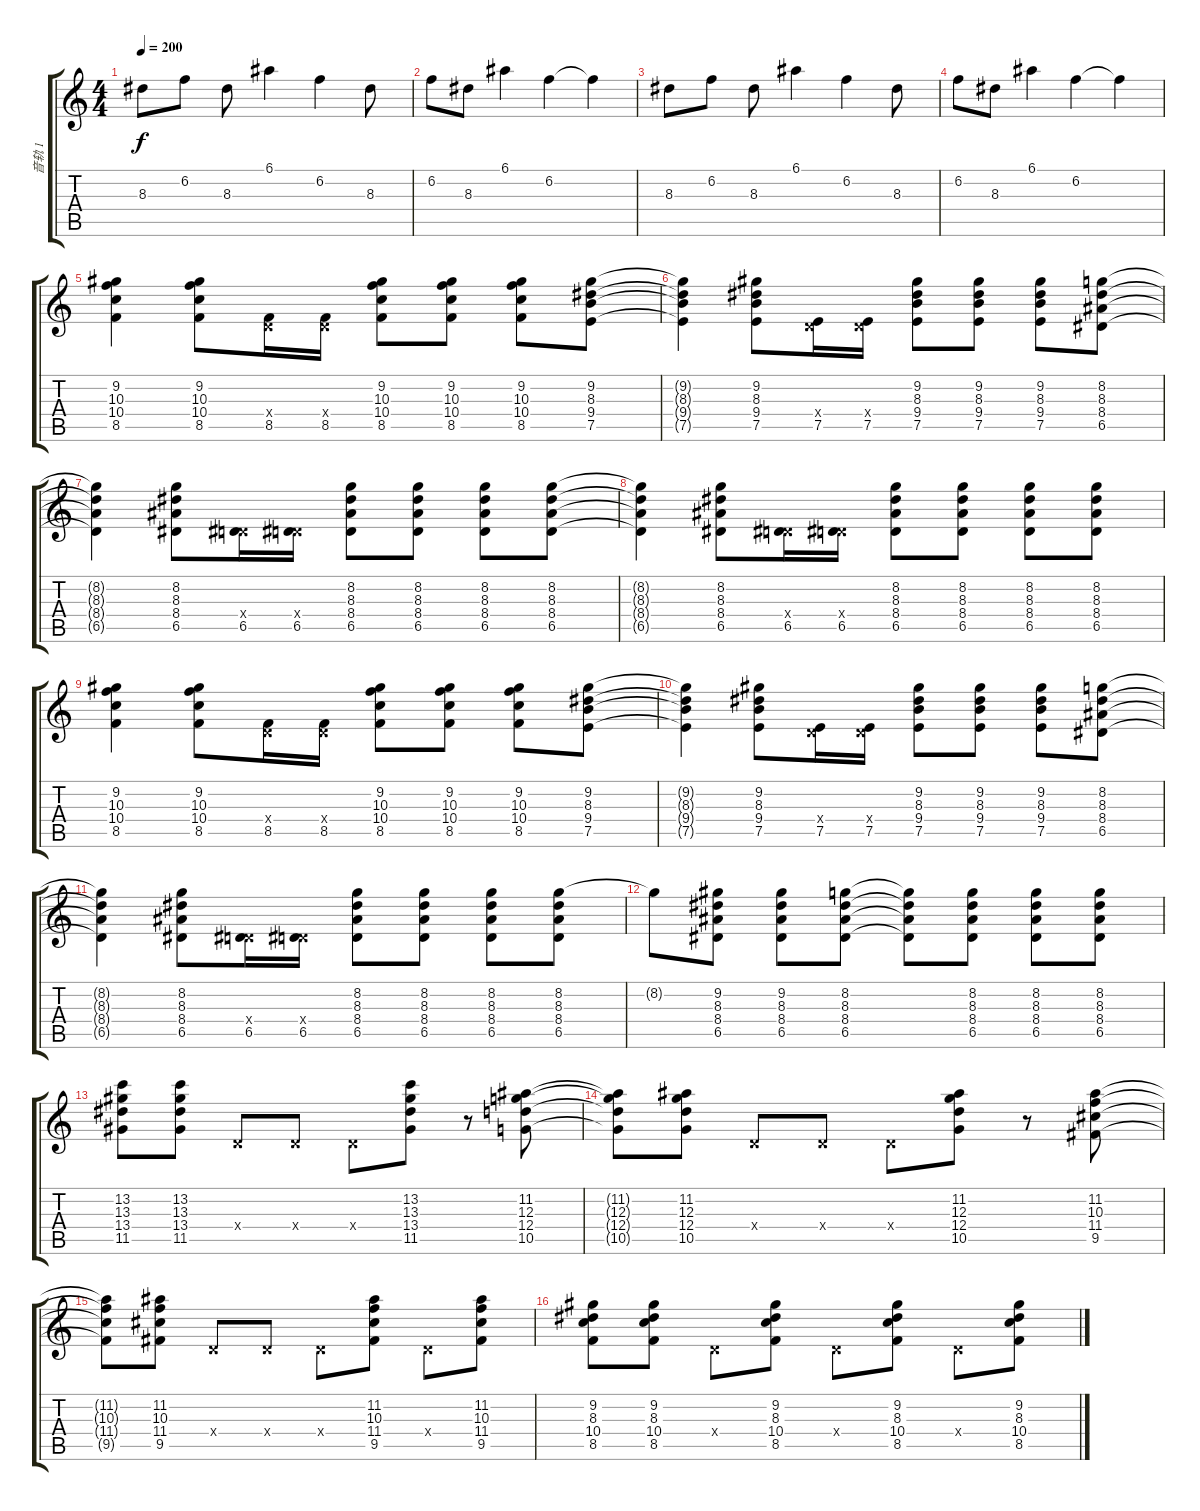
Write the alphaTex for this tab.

\track ("音轨 1" "音轨 1") {instrument acousticguitarsteel}
\staff {score tabs}
\tuning (E4 B3 G3 D3 A2 E2) {hide}
\ts (4 4)
\tempo 200
\clef g2
\ks c
8.3.8{dy f} 6.2.8 8.3.8 6.1.4 6.2.4 8.3.8 |
6.2.8 8.3.8 6.1.4 6.2.4 6.2{t}.4 |
8.3.8 6.2.8 8.3.8 6.1.4 6.2.4 8.3.8 |
6.2.8 8.3.8 6.1.4 6.2.4 6.2{t}.4 |
(9.2 10.3 10.4 8.5).4 (9.2 10.3 10.4 8.5).8 (0.4{x} 8.5).16 (0.4{x} 8.5).16 (9.2 10.3 10.4 8.5).8 (9.2 10.3 10.4 8.5).8 (9.2 10.3 10.4 8.5).8 (9.2 8.3 9.4 7.5).8 |
(9.2{t} 8.3{t} 9.4{t} 7.5{t}).4 (9.2 8.3 9.4 7.5).8 (0.4{x} 7.5).16 (0.4{x} 7.5).16 (9.2 8.3 9.4 7.5).8 (9.2 8.3 9.4 7.5).8 (9.2 8.3 9.4 7.5).8 (8.2 8.3 8.4 6.5).8 |
(8.2{t} 8.3{t} 8.4{t} 6.5{t}).4 (8.2 8.3 8.4 6.5).8 (0.4{x} 6.5).16 (0.4{x} 6.5).16 (8.2 8.3 8.4 6.5).8 (8.2 8.3 8.4 6.5).8 (8.2 8.3 8.4 6.5).8 (8.2 8.3 8.4 6.5).8 |
(8.2{t} 8.3{t} 8.4{t} 6.5{t}).4 (8.2 8.3 8.4 6.5).8 (0.4{x} 6.5).16 (0.4{x} 6.5).16 (8.2 8.3 8.4 6.5).8 (8.2 8.3 8.4 6.5).8 (8.2 8.3 8.4 6.5).8 (8.2 8.3 8.4 6.5).8 |
(9.2 10.3 10.4 8.5).4 (9.2 10.3 10.4 8.5).8 (0.4{x} 8.5).16 (0.4{x} 8.5).16 (9.2 10.3 10.4 8.5).8 (9.2 10.3 10.4 8.5).8 (9.2 10.3 10.4 8.5).8 (9.2 8.3 9.4 7.5).8 |
(9.2{t} 8.3{t} 9.4{t} 7.5{t}).4 (9.2 8.3 9.4 7.5).8 (0.4{x} 7.5).16 (0.4{x} 7.5).16 (9.2 8.3 9.4 7.5).8 (9.2 8.3 9.4 7.5).8 (9.2 8.3 9.4 7.5).8 (8.2 8.3 8.4 6.5).8 |
(8.2{t} 8.3{t} 8.4{t} 6.5{t}).4 (8.2 8.3 8.4 6.5).8 (0.4{x} 6.5).16 (0.4{x} 6.5).16 (8.2 8.3 8.4 6.5).8 (8.2 8.3 8.4 6.5).8 (8.2 8.3 8.4 6.5).8 (8.2 8.3 8.4 6.5).8 |
8.2{t}.8 (9.2 8.3 8.4 6.5).8 (9.2 8.3 8.4 6.5).8 (8.2 8.3 8.4 6.5).8 (8.2{t} 8.3{t} 8.4{t} 6.5{t}).8 (8.2 8.3 8.4 6.5).8 (8.2 8.3 8.4 6.5).8 (8.2 8.3 8.4 6.5).8 |
(13.2 13.3 13.4 11.5).8 (13.2 13.3 13.4 11.5).8 0.4{x}.8 0.4{x}.8 0.4{x}.8 (13.2 13.3 13.4 11.5).8 r.8 (11.2 12.3 12.4 10.5).8 |
(11.2{t} 12.3{t} 12.4{t} 10.5{t}).8 (11.2 12.3 12.4 10.5).8 0.4{x}.8 0.4{x}.8 0.4{x}.8 (11.2 12.3 12.4 10.5).8 r.8 (11.2 10.3 11.4 9.5).8 |
(11.2{t} 10.3{t} 11.4{t} 9.5{t}).8 (11.2 10.3 11.4 9.5).8 0.4{x}.8 0.4{x}.8 0.4{x}.8 (11.2 10.3 11.4 9.5).8 0.4{x}.8 (11.2 10.3 11.4 9.5).8 |
(9.2 8.3 10.4 8.5).8 (9.2 8.3 10.4 8.5).8 0.4{x}.8 (9.2 8.3 10.4 8.5).8 0.4{x}.8 (9.2 8.3 10.4 8.5).8 0.4{x}.8 (9.2 8.3 10.4 8.5).8
